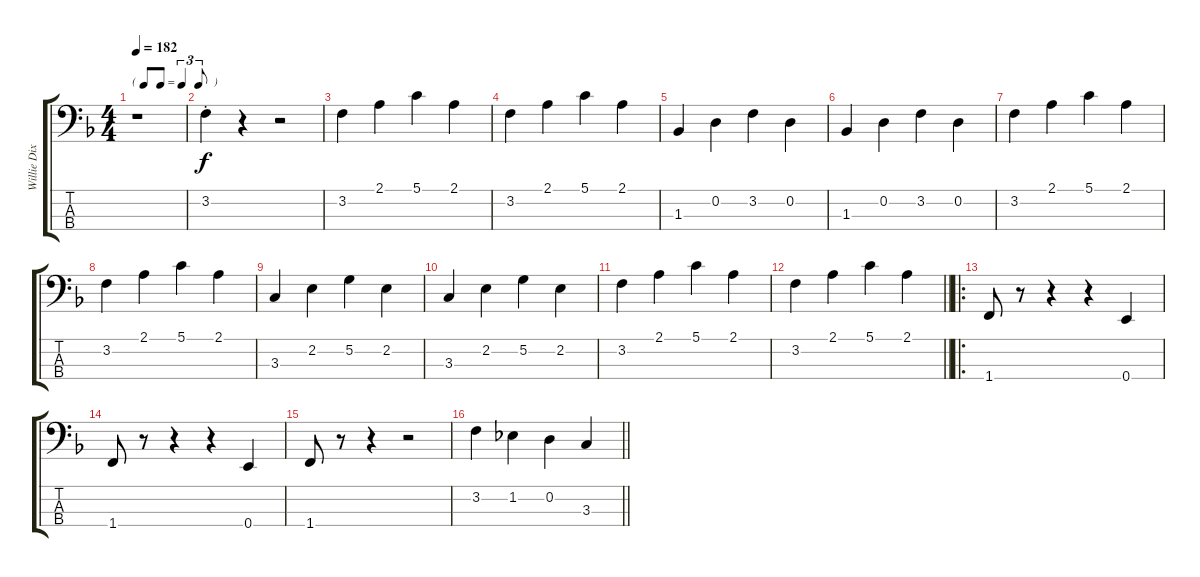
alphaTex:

\track ("Willie Dixon - Upright Bass" "Willie Dix") {instrument acousticbass}
\staff {score tabs}
\tuning (G2 D2 A1 E1) {hide}
\ts (4 4)
\tf triplet8th
\tempo 182
\clef f4
\ks f
r.1{dy f instrument acousticbass} |
3.2{st}.4 r.4 r.2 |
3.2.4 2.1.4 5.1.4 2.1.4 |
3.2.4 2.1.4 5.1.4 2.1.4 |
1.3.4 0.2.4 3.2.4 0.2.4 |
1.3.4 0.2.4 3.2.4 0.2.4 |
3.2.4 2.1.4 5.1.4 2.1.4 |
3.2.4 2.1.4 5.1.4 2.1.4 |
3.3.4 2.2.4 5.2.4 2.2.4 |
3.3.4 2.2.4 5.2.4 2.2.4 |
3.2.4 2.1.4 5.1.4 2.1.4 |
\barLineRight lightlight
3.2.4 2.1.4 5.1.4 2.1.4 |
\ro
1.4.8 r.8 r.4 r.4 0.4.4 |
1.4.8 r.8 r.4 r.4 0.4.4 |
1.4.8 r.8 r.4 r.2 |
\barLineRight lightlight
3.2.4 1.2.4 0.2.4 3.3.4
